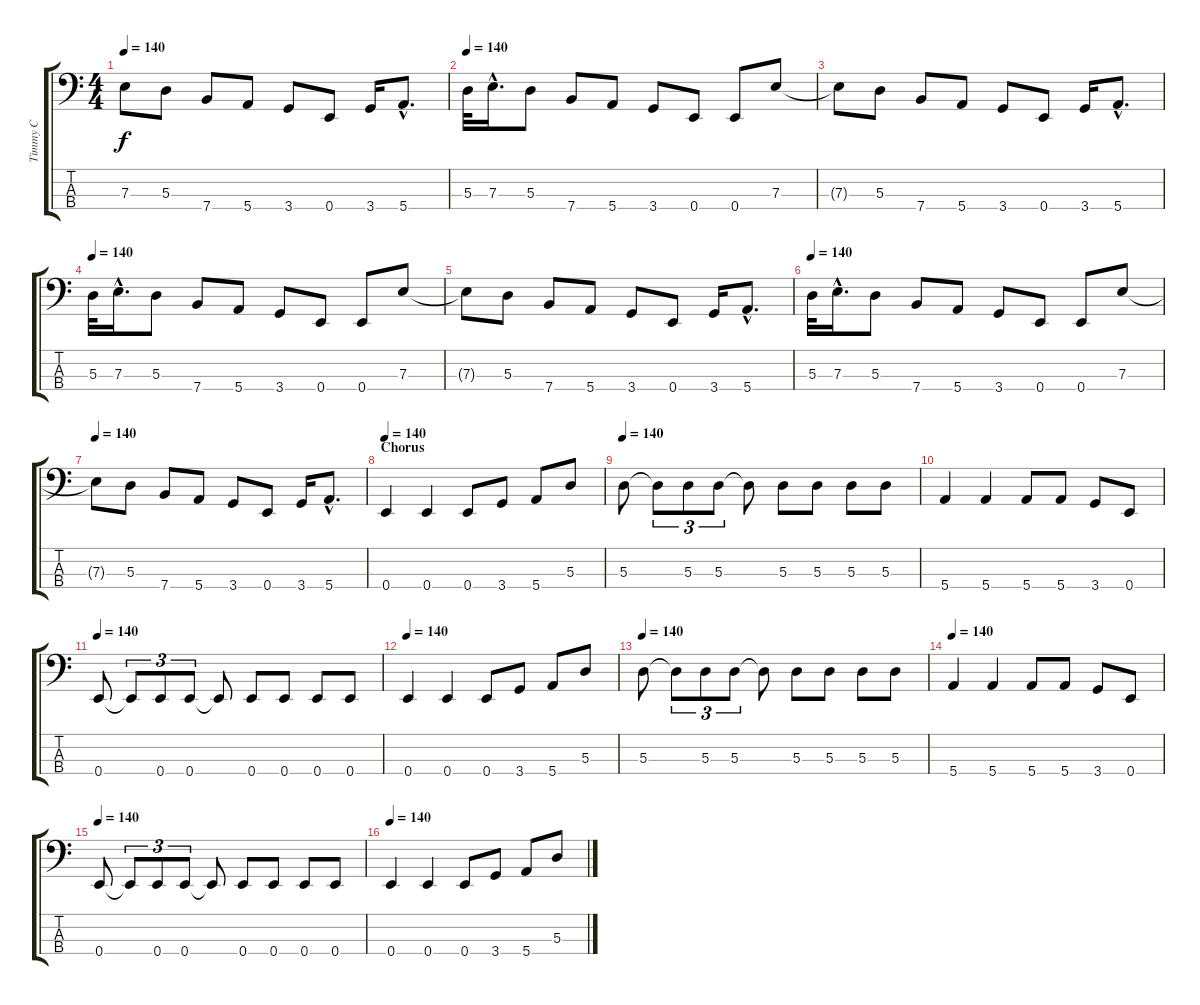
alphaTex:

\track ("Timmy C" "Timmy C") {instrument electricbassfinger}
\staff {score tabs}
\tuning (G2 D2 A1 E1) {hide}
\ts (4 4)
\tempo 140
\clef f4
\ks c
7.3{t}.8{dy f} 5.3.8 7.4.8 5.4.8 3.4.8 0.4.8 3.4.16 5.4{hac}.8{d} |
\tempo 140
5.3.32 7.3{hac}.16{d} 5.3.8 7.4.8 5.4.8 3.4.8 0.4.8 0.4.8 7.3.8 |
7.3{t}.8 5.3.8 7.4.8 5.4.8 3.4.8 0.4.8 3.4.16 5.4{hac}.8{d} |
\tempo 140
5.3.32 7.3{hac}.16{d} 5.3.8 7.4.8 5.4.8 3.4.8 0.4.8 0.4.8 7.3.8 |
7.3{t}.8 5.3.8 7.4.8 5.4.8 3.4.8 0.4.8 3.4.16 5.4{hac}.8{d} |
\tempo 140
5.3.32 7.3{hac}.16{d} 5.3.8 7.4.8 5.4.8 3.4.8 0.4.8 0.4.8 7.3.8 |
\tempo 140
7.3{t}.8 5.3.8 7.4.8 5.4.8 3.4.8 0.4.8 3.4.16 5.4{hac}.8{d} |
\section ("" "Chorus")
\tempo 140
0.4.4 0.4.4 0.4.8 3.4.8 5.4.8 5.3.8 |
\tempo 140
5.3.8{instrument electricbassfinger} 5.3{t}.8{tu (3 2)} 5.3.8{tu (3 2)} 5.3.8{tu (3 2)} 5.3{t}.8 5.3.8 5.3.8 5.3.8 5.3.8 |
5.4.4 5.4.4 5.4.8 5.4.8 3.4.8 0.4.8 |
\tempo 140
0.4.8 0.4{t}.8{tu (3 2)} 0.4.8{tu (3 2)} 0.4.8{tu (3 2)} 0.4{t}.8 0.4.8 0.4.8 0.4.8 0.4.8 |
\tempo 140
0.4.4 0.4.4 0.4.8 3.4.8 5.4.8 5.3.8 |
\tempo 130
\tempo 140
5.3.8{instrument electricbassfinger} 5.3{t}.8{tu (3 2)} 5.3.8{tu (3 2)} 5.3.8{tu (3 2)} 5.3{t}.8 5.3.8 5.3.8 5.3.8 5.3.8 |
\tempo 140
5.4.4 5.4.4 5.4.8 5.4.8 3.4.8 0.4.8 |
\tempo 140
0.4.8 0.4{t}.8{tu (3 2)} 0.4.8{tu (3 2)} 0.4.8{tu (3 2)} 0.4{t}.8 0.4.8 0.4.8 0.4.8 0.4.8 |
\tempo 140
0.4.4 0.4.4 0.4.8 3.4.8 5.4.8 5.3.8
